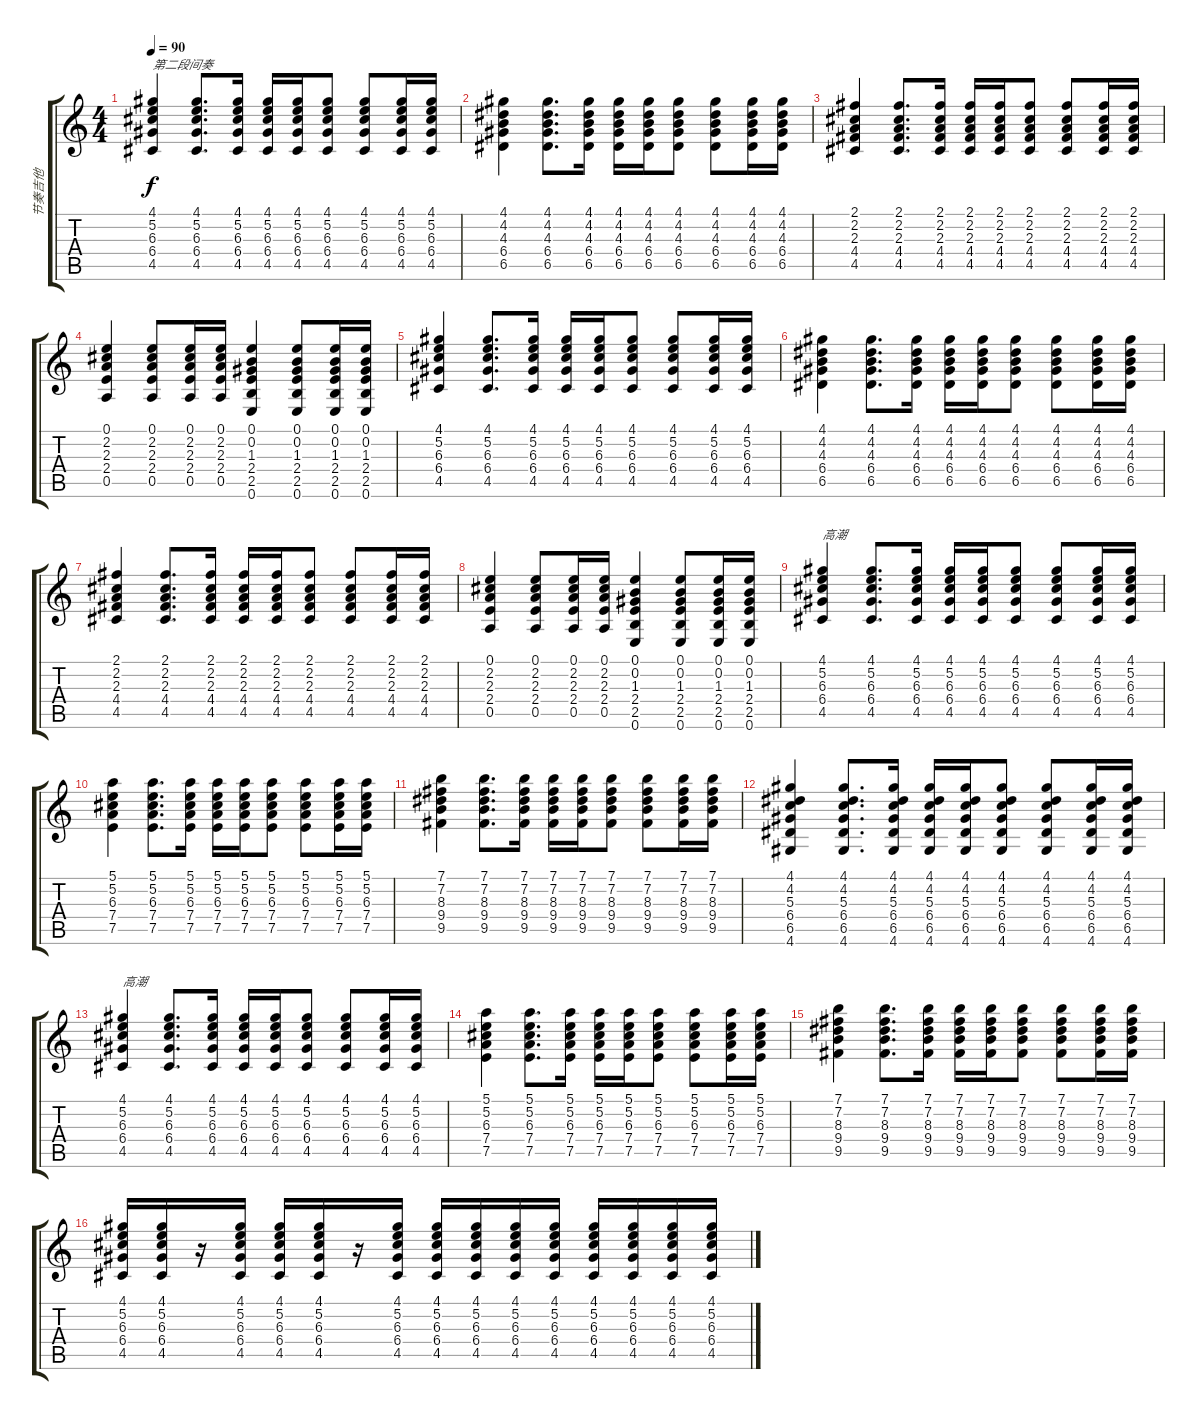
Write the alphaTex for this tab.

\track ("节奏吉他" "节奏吉他") {instrument acousticguitarsteel}
\staff {score tabs}
\tuning (E4 B3 G3 D3 A2 E2) {hide}
\ts (4 4)
\tempo 90
\clef g2
\ks c
(4.1 5.2 6.3 6.4 4.5).4{txt "第二段间奏" dy f} (4.1 5.2 6.3 6.4 4.5).8{d} (4.1 5.2 6.3 6.4 4.5).16 (4.1 5.2 6.3 6.4 4.5).16 (4.1 5.2 6.3 6.4 4.5).16 (4.1 5.2 6.3 6.4 4.5).8 (4.1 5.2 6.3 6.4 4.5).8 (4.1 5.2 6.3 6.4 4.5).16 (4.1 5.2 6.3 6.4 4.5).16 |
(4.1 4.2 4.3 6.4 6.5).4 (4.1 4.2 4.3 6.4 6.5).8{d} (4.1 4.2 4.3 6.4 6.5).16 (4.1 4.2 4.3 6.4 6.5).16 (4.1 4.2 4.3 6.4 6.5).16 (4.1 4.2 4.3 6.4 6.5).8 (4.1 4.2 4.3 6.4 6.5).8 (4.1 4.2 4.3 6.4 6.5).16 (4.1 4.2 4.3 6.4 6.5).16 |
(2.1 2.2 2.3 4.4 4.5).4 (2.1 2.2 2.3 4.4 4.5).8{d} (2.1 2.2 2.3 4.4 4.5).16 (2.1 2.2 2.3 4.4 4.5).16 (2.1 2.2 2.3 4.4 4.5).16 (2.1 2.2 2.3 4.4 4.5).8 (2.1 2.2 2.3 4.4 4.5).8 (2.1 2.2 2.3 4.4 4.5).16 (2.1 2.2 2.3 4.4 4.5).16 |
(0.1 2.2 2.3 2.4 0.5).4 (0.1 2.2 2.3 2.4 0.5).8 (0.1 2.2 2.3 2.4 0.5).16 (0.1 2.2 2.3 2.4 0.5).16 (0.1 0.2 1.3 2.4 2.5 0.6).4 (0.1 0.2 1.3 2.4 2.5 0.6).8 (0.1 0.2 1.3 2.4 2.5 0.6).16 (0.1 0.2 1.3 2.4 2.5 0.6).16 |
(4.1 5.2 6.3 6.4 4.5).4 (4.1 5.2 6.3 6.4 4.5).8{d} (4.1 5.2 6.3 6.4 4.5).16 (4.1 5.2 6.3 6.4 4.5).16 (4.1 5.2 6.3 6.4 4.5).16 (4.1 5.2 6.3 6.4 4.5).8 (4.1 5.2 6.3 6.4 4.5).8 (4.1 5.2 6.3 6.4 4.5).16 (4.1 5.2 6.3 6.4 4.5).16 |
(4.1 4.2 4.3 6.4 6.5).4 (4.1 4.2 4.3 6.4 6.5).8{d} (4.1 4.2 4.3 6.4 6.5).16 (4.1 4.2 4.3 6.4 6.5).16 (4.1 4.2 4.3 6.4 6.5).16 (4.1 4.2 4.3 6.4 6.5).8 (4.1 4.2 4.3 6.4 6.5).8 (4.1 4.2 4.3 6.4 6.5).16 (4.1 4.2 4.3 6.4 6.5).16 |
(2.1 2.2 2.3 4.4 4.5).4 (2.1 2.2 2.3 4.4 4.5).8{d} (2.1 2.2 2.3 4.4 4.5).16 (2.1 2.2 2.3 4.4 4.5).16 (2.1 2.2 2.3 4.4 4.5).16 (2.1 2.2 2.3 4.4 4.5).8 (2.1 2.2 2.3 4.4 4.5).8 (2.1 2.2 2.3 4.4 4.5).16 (2.1 2.2 2.3 4.4 4.5).16 |
(0.1 2.2 2.3 2.4 0.5).4 (0.1 2.2 2.3 2.4 0.5).8 (0.1 2.2 2.3 2.4 0.5).16 (0.1 2.2 2.3 2.4 0.5).16 (0.1 0.2 1.3 2.4 2.5 0.6).4 (0.1 0.2 1.3 2.4 2.5 0.6).8 (0.1 0.2 1.3 2.4 2.5 0.6).16 (0.1 0.2 1.3 2.4 2.5 0.6).16 |
(4.1 5.2 6.3 6.4 4.5).4{txt "高潮"} (4.1 5.2 6.3 6.4 4.5).8{d} (4.1 5.2 6.3 6.4 4.5).16 (4.1 5.2 6.3 6.4 4.5).16 (4.1 5.2 6.3 6.4 4.5).16 (4.1 5.2 6.3 6.4 4.5).8 (4.1 5.2 6.3 6.4 4.5).8 (4.1 5.2 6.3 6.4 4.5).16 (4.1 5.2 6.3 6.4 4.5).16 |
(5.1 5.2 6.3 7.4 7.5).4 (5.1 5.2 6.3 7.4 7.5).8{d} (5.1 5.2 6.3 7.4 7.5).16 (5.1 5.2 6.3 7.4 7.5).16 (5.1 5.2 6.3 7.4 7.5).16 (5.1 5.2 6.3 7.4 7.5).8 (5.1 5.2 6.3 7.4 7.5).8 (5.1 5.2 6.3 7.4 7.5).16 (5.1 5.2 6.3 7.4 7.5).16 |
(7.1 7.2 8.3 9.4 9.5).4 (7.1 7.2 8.3 9.4 9.5).8{d} (7.1 7.2 8.3 9.4 9.5).16 (7.1 7.2 8.3 9.4 9.5).16 (7.1 7.2 8.3 9.4 9.5).16 (7.1 7.2 8.3 9.4 9.5).8 (7.1 7.2 8.3 9.4 9.5).8 (7.1 7.2 8.3 9.4 9.5).16 (7.1 7.2 8.3 9.4 9.5).16 |
(4.1 4.2 5.3 6.4 6.5 4.6).4 (4.1 4.2 5.3 6.4 6.5 4.6).8{d} (4.1 4.2 5.3 6.4 6.5 4.6).16 (4.1 4.2 5.3 6.4 6.5 4.6).16 (4.1 4.2 5.3 6.4 6.5 4.6).16 (4.1 4.2 5.3 6.4 6.5 4.6).8 (4.1 4.2 5.3 6.4 6.5 4.6).8 (4.1 4.2 5.3 6.4 6.5 4.6).16 (4.1 4.2 5.3 6.4 6.5 4.6).16 |
(4.1 5.2 6.3 6.4 4.5).4{txt "高潮"} (4.1 5.2 6.3 6.4 4.5).8{d} (4.1 5.2 6.3 6.4 4.5).16 (4.1 5.2 6.3 6.4 4.5).16 (4.1 5.2 6.3 6.4 4.5).16 (4.1 5.2 6.3 6.4 4.5).8 (4.1 5.2 6.3 6.4 4.5).8 (4.1 5.2 6.3 6.4 4.5).16 (4.1 5.2 6.3 6.4 4.5).16 |
(5.1 5.2 6.3 7.4 7.5).4 (5.1 5.2 6.3 7.4 7.5).8{d} (5.1 5.2 6.3 7.4 7.5).16 (5.1 5.2 6.3 7.4 7.5).16 (5.1 5.2 6.3 7.4 7.5).16 (5.1 5.2 6.3 7.4 7.5).8 (5.1 5.2 6.3 7.4 7.5).8 (5.1 5.2 6.3 7.4 7.5).16 (5.1 5.2 6.3 7.4 7.5).16 |
(7.1 7.2 8.3 9.4 9.5).4 (7.1 7.2 8.3 9.4 9.5).8{d} (7.1 7.2 8.3 9.4 9.5).16 (7.1 7.2 8.3 9.4 9.5).16 (7.1 7.2 8.3 9.4 9.5).16 (7.1 7.2 8.3 9.4 9.5).8 (7.1 7.2 8.3 9.4 9.5).8 (7.1 7.2 8.3 9.4 9.5).16 (7.1 7.2 8.3 9.4 9.5).16 |
(4.1 5.2 6.3 6.4 4.5).16 (4.1 5.2 6.3 6.4 4.5).16 r.16 (4.1 5.2 6.3 6.4 4.5).16 (4.1 5.2 6.3 6.4 4.5).16 (4.1 5.2 6.3 6.4 4.5).16 r.16 (4.1 5.2 6.3 6.4 4.5).16 (4.1 5.2 6.3 6.4 4.5).16 (4.1 5.2 6.3 6.4 4.5).16 (4.1 5.2 6.3 6.4 4.5).16 (4.1 5.2 6.3 6.4 4.5).16 (4.1 5.2 6.3 6.4 4.5).16 (4.1 5.2 6.3 6.4 4.5).16 (4.1 5.2 6.3 6.4 4.5).16 (4.1 5.2 6.3 6.4 4.5).16
